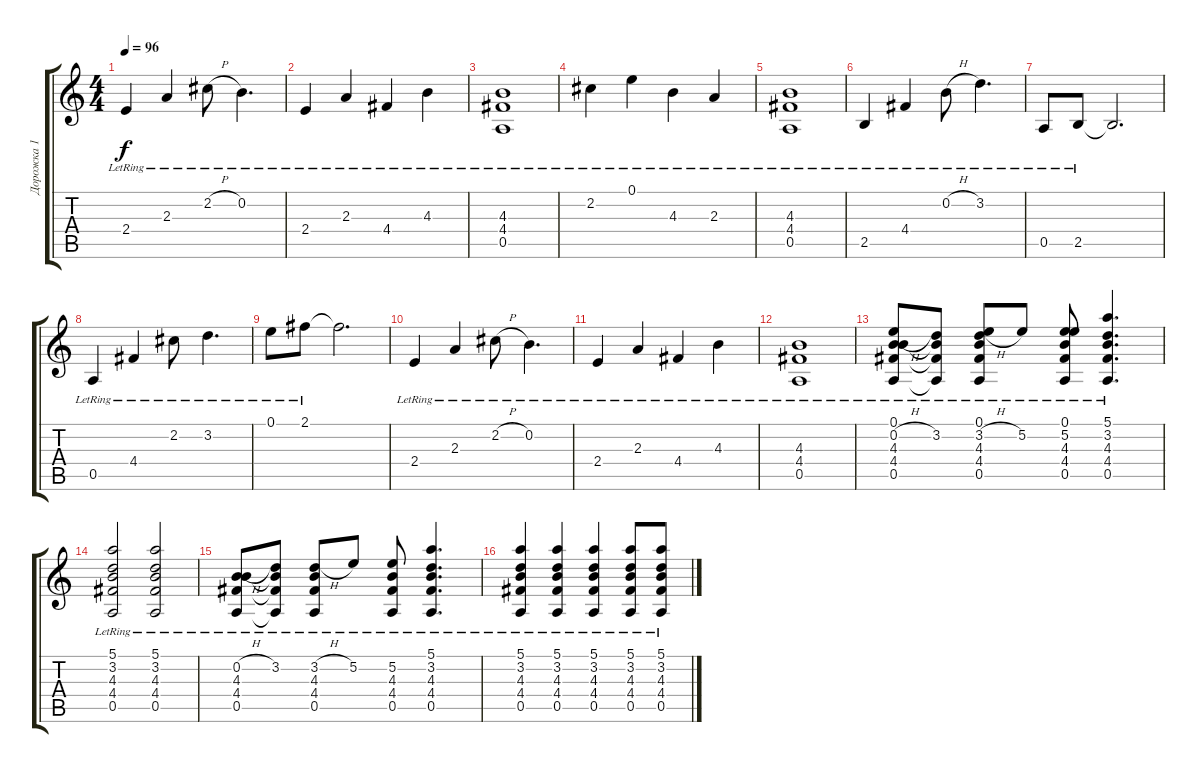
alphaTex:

\track ("Дорожка 1" "Дорожка 1") {solo instrument acousticguitarsteel}
\staff {score tabs}
\tuning (E4 B3 G3 D3 A2 E2) {hide}
\ts (4 4)
\tempo 96
\clef g2
\ks c
2.4{lr}.4{dy f} 2.3{lr}.4 2.2{h lr}.8 0.2{lr}.4{d} |
2.4{lr}.4 2.3{lr}.4 4.4{lr}.4 4.3{lr}.4 |
(4.3{lr} 4.4{lr} 0.5{lr}).1 |
2.2{lr}.4 0.1{lr}.4 4.3{lr}.4 2.3{lr}.4 |
(4.3{lr} 4.4{lr} 0.5{lr}).1 |
2.5{lr}.4 4.4{lr}.4 0.2{h lr}.8 3.2{lr}.4{d} |
0.5{lr}.8 2.5{lr}.8 2.5{t}.2{d} |
0.5{lr}.4 4.4{lr}.4 2.2{lr}.8 3.2{lr}.4{d} |
0.1{lr}.8 2.1{lr}.8 2.1{t}.2{d} |
2.4{lr}.4 2.3{lr}.4 2.2{h lr}.8 0.2{lr}.4{d} |
2.4{lr}.4 2.3{lr}.4 4.4{lr}.4 4.3{lr}.4 |
(4.3{lr} 4.4{lr} 0.5{lr}).1 |
(0.1 0.2{h lr} 4.3{lr} 4.4{lr} 0.5{lr}).8 (3.2{lr} 4.3{t} 4.4{t} 0.5{t}).8 (0.1 3.2{h lr} 4.3{lr} 4.4{lr} 0.5{lr}).8 5.2{lr}.8 (0.1 5.2{lr} 4.3{lr} 4.4{lr} 0.5{lr}).8 (5.1{lr} 3.2{lr} 4.3{lr} 4.4{lr} 0.5{lr}).4{d} |
(5.1{lr} 3.2{lr} 4.3{lr} 4.4{lr} 0.5{lr}).2 (5.1{lr} 3.2{lr} 4.3{lr} 4.4{lr} 0.5{lr}).2 |
(0.2{h lr} 4.3{lr} 4.4{lr} 0.5{lr}).8 (3.2{lr} 4.3{t} 4.4{t} 0.5{t}).8 (3.2{h lr} 4.3{lr} 4.4{lr} 0.5{lr}).8 5.2{lr}.8 (5.2{lr} 4.3{lr} 4.4{lr} 0.5{lr}).8 (5.1{lr} 3.2{lr} 4.3{lr} 4.4{lr} 0.5{lr}).4{d} |
(5.1{lr} 3.2{lr} 4.3{lr} 4.4{lr} 0.5{lr}).4 (5.1{lr} 3.2{lr} 4.3{lr} 4.4{lr} 0.5{lr}).4 (5.1{lr} 3.2{lr} 4.3{lr} 4.4{lr} 0.5{lr}).4 (5.1{lr} 3.2{lr} 4.3{lr} 4.4{lr} 0.5{lr}).8 (5.1{lr} 3.2{lr} 4.3{lr} 4.4{lr} 0.5{lr}).8
